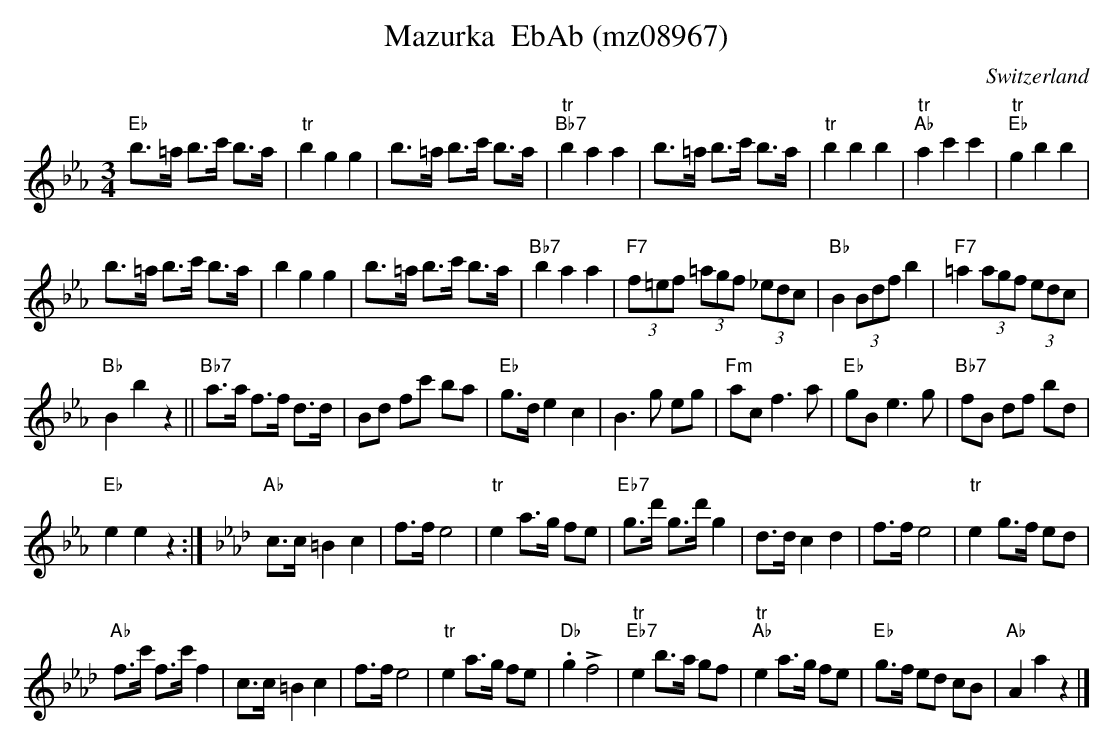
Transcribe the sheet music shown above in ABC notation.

X:1
T: Mazurka  EbAb (mz08967)
M:3/4
L:1/8
O:Switzerland
K:Eb major
"Eb"b>=a b>c' b>a | "tr"b2g2g2 | b>=a b>c' b>a | "tr""Bb7"b2a2a2 | b>=a b>c' b>a | "tr"b2b2b2 | "tr""Ab"a2c'2c'2 | "tr""Eb"g2b2b2 |
b>=a b>c' b>a |  b2g2g2 | b>=a b>c' b>a | "Bb7"b2a2a2 | (3"F7"f=ef (3=agf (3_edc | "Bb"B2 (3Bdfb2 | "F7"=a2 (3agf (3edc |
"Bb"B2b2z2 || "Bb7"a>a f>f d>d | Bd fc' ba | "Eb"g>d e2c2 | B3g eg | "Fm"ac f3a | "Eb"gB e3g | "Bb7"fB df bd |
"Eb"e2e2z2 :| [K:Ab] "Ab"c>c =B2c2 | f>fe4 | "tr"e2 a>g fe | "Eb7"g>d' g>d' g2 | d>d c2d2 | f>fe4 | "tr"e2 g>f ed |
"Ab"f>c' f>c' f2 | c>c =B2c2 | f>fe4 | "tr"e2 a>g fe | "Db".g2!>!f4 | "tr""Eb7"e2 b>a gf | "tr""Ab"e2a>g fe |  "Eb"g>f ed cB | "Ab"A2a2z2 |]
